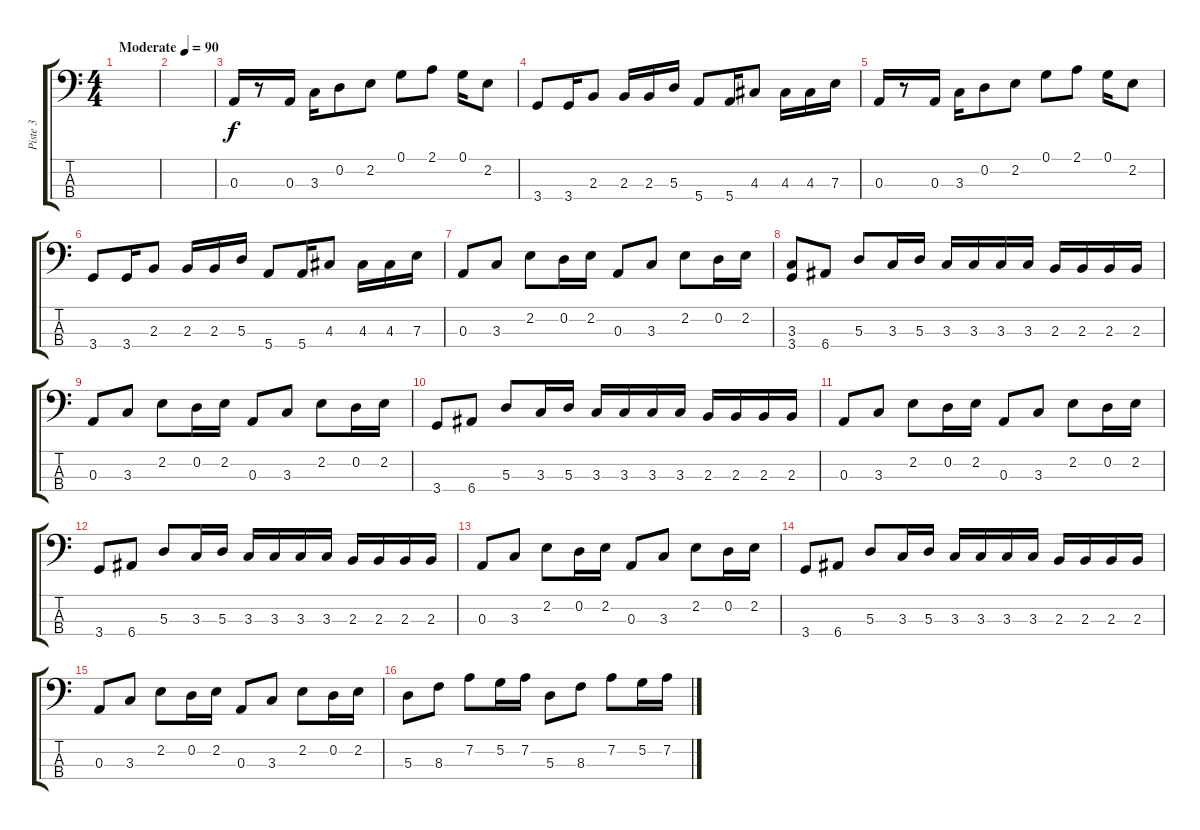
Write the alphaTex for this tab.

\track ("Piste 3" "Piste 3") {instrument electricbassfinger}
\staff {score tabs}
\tuning (G2 D2 A1 E1) {hide}
\ts (4 4)
\tempo (90 "Moderate")
\clef f4
\ks c
|
|
0.3.16 r.8 0.3.16 3.3.16 0.2.8 2.2.8 0.1.8 2.1.8 0.1.16 2.2.8 |
3.4.8 3.4.16 2.3.8 2.3.16 2.3.16 5.3.16 5.4.8 5.4.16 4.3.8 4.3.16 4.3.16 7.3.16 |
0.3.16 r.8 0.3.16 3.3.16 0.2.8 2.2.8 0.1.8 2.1.8 0.1.16 2.2.8 |
3.4.8 3.4.16 2.3.8 2.3.16 2.3.16 5.3.16 5.4.8 5.4.16 4.3.8 4.3.16 4.3.16 7.3.16 |
0.3.8 3.3.8 2.2.8 0.2.16 2.2.16 0.3.8 3.3.8 2.2.8 0.2.16 2.2.16 |
(3.3 3.4).8 6.4.8 5.3.8 3.3.16 5.3.16 3.3.16 3.3.16 3.3.16 3.3.16 2.3.16 2.3.16 2.3.16 2.3.16 |
0.3.8 3.3.8 2.2.8 0.2.16 2.2.16 0.3.8 3.3.8 2.2.8 0.2.16 2.2.16 |
3.4.8 6.4.8 5.3.8 3.3.16 5.3.16 3.3.16 3.3.16 3.3.16 3.3.16 2.3.16 2.3.16 2.3.16 2.3.16 |
0.3.8 3.3.8 2.2.8 0.2.16 2.2.16 0.3.8 3.3.8 2.2.8 0.2.16 2.2.16 |
3.4.8 6.4.8 5.3.8 3.3.16 5.3.16 3.3.16 3.3.16 3.3.16 3.3.16 2.3.16 2.3.16 2.3.16 2.3.16 |
0.3.8 3.3.8 2.2.8 0.2.16 2.2.16 0.3.8 3.3.8 2.2.8 0.2.16 2.2.16 |
3.4.8 6.4.8 5.3.8 3.3.16 5.3.16 3.3.16 3.3.16 3.3.16 3.3.16 2.3.16 2.3.16 2.3.16 2.3.16 |
0.3.8 3.3.8 2.2.8 0.2.16 2.2.16 0.3.8 3.3.8 2.2.8 0.2.16 2.2.16 |
5.3.8 8.3.8 7.2.8 5.2.16 7.2.16 5.3.8 8.3.8 7.2.8 5.2.16 7.2.16
